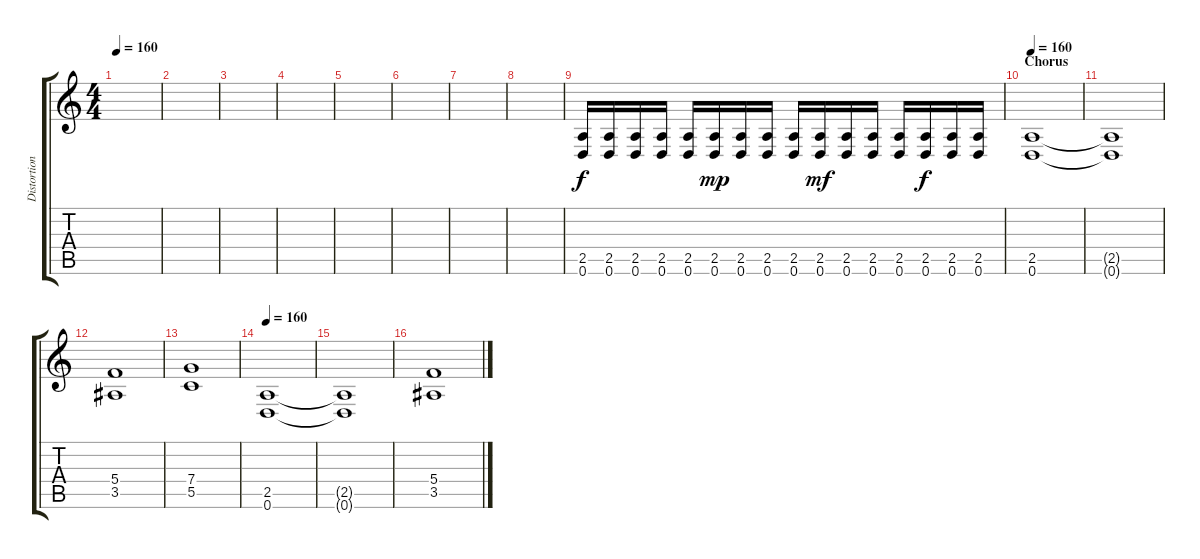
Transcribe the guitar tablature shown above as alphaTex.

\track ("Distortion Guitar I" "Distortion") {instrument distortionguitar}
\staff {score tabs}
\tuning (D4 A3 F3 C3 G2 D2) {hide}
\ts (4 4)
\tempo 160
\tempo 80
\tempo 160
\clef g2
\ks c
|
|
|
|
|
|
|
|
(2.5 0.6).16 (2.5 0.6).16 (2.5 0.6).16 (2.5 0.6).16 (2.5 0.6).16 (2.5 0.6).16{dy mp} (2.5 0.6).16 (2.5 0.6).16 (2.5 0.6).16 (2.5 0.6).16{dy mf} (2.5 0.6).16 (2.5 0.6).16 (2.5 0.6).16 (2.5 0.6).16{dy f} (2.5 0.6).16 (2.5 0.6).16 |
\section ("" "Chorus")
\tempo 160
(2.5 0.6).1 |
(2.5{t} 0.6{t}).1 |
(5.4 3.5).1 |
(7.4 5.5).1 |
\tempo 160
(2.5 0.6).1 |
(2.5{t} 0.6{t}).1 |
(5.4 3.5).1
